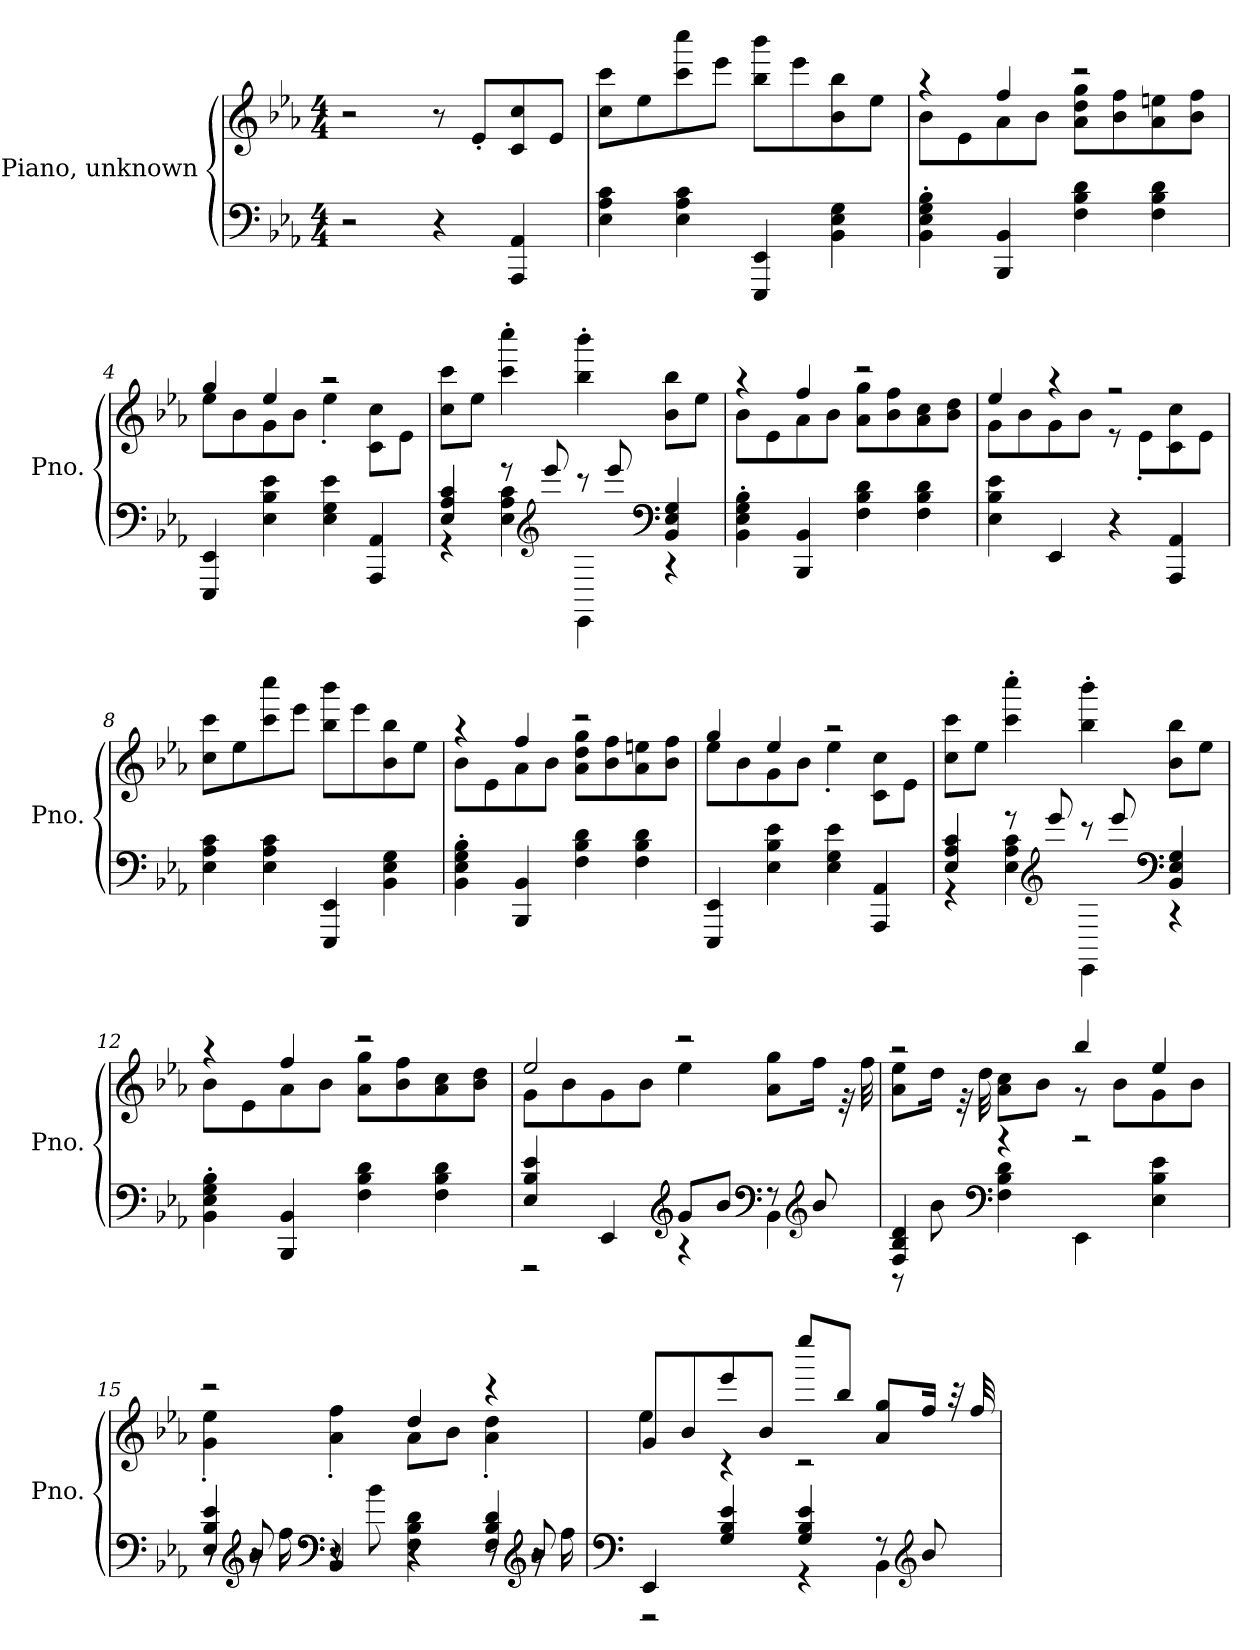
**kern	**kern
*part1	*part1
*staff2	*staff1
*I"Piano, unknown	*
*I'Pno.	*
*clefF4	*clefG2
*k[b-e-a-]	*k[b-e-a-]
*M4/4	*M4/4
*MM120	*MM120
=1	=1
2r	2r
4r	8r
.	8e-'/L
4AAA-/ 4AA-/	8c/ 8cc/
.	8e-/J
=2	=2
4E-\ 4A-\ 4c\	8cc\ 8ccc\L
.	8ee-\
4E-\ 4A-\ 4c\	8ccc\ 8cccc\
.	8eee-\J
4EEE-/ 4EE-/	8bb-\ 8bbb-\L
.	8eee-\
4BB-\ 4E-\ 4G\	8b-\ 8bb-\
.	8ee-\J
=3	=3
*	*^
4BB-\' 4E-\' 4G\' 4B-\'	4r	8b-\L
.	.	8e-\
4BBB-/ 4BB-/	4ff/	8a-\
.	.	8b-\J
4F\ 4B-\ 4d\	2r	8a-\ 8dd\ 8gg\L
.	.	8b-\ 8ff\
4F\ 4B-\ 4d\	.	8a-\ 8een\
.	.	8b-\ 8ff\J
=4	=4	=4
4EEE-/ 4EE-/	4gg/	8ee-\L
.	.	8b-\
4E-\ 4B-\ 4e-\	4ee-/	8g\
.	.	8b-\J
4E-\ 4G\ 4e-\	2r	4ee-'\
4AAA-/ 4AA-/	.	8c\ 8cc\L
.	.	8e-\J
*	*v	*v
!!LO:LB:g=z
=5	=5
*^	*
4E-/ 4A-/ 4c/	4r	8cc\ 8ccc\L
.	.	8ee-\J
8r	4E-\ 4A-\ 4c\	4ccc\' 4cccc\'
*clefG2	*	*
8eee-/	.	.
8r	4EE-\	4bb-\' 4bbb-\'
8eee-/	.	.
*clefF4	*	*
4BB-/ 4E-/ 4G/	4r	8b-\ 8bb-\L
.	.	8ee-\J
*v	*v	*
=6	=6
*	*^
4BB-\' 4E-\' 4G\' 4B-\'	4r	8b-\L
.	.	8e-\
4BBB-/ 4BB-/	4ff/	8a-\
.	.	8b-\J
4F\ 4B-\ 4d\	2r	8a-\ 8gg\L
.	.	8b-\ 8ff\
4F\ 4B-\ 4d\	.	8a-\ 8cc\
.	.	8b-\ 8dd\J
=7	=7	=7
4E-\ 4B-\ 4e-\	4ee-/	8g\L
.	.	8b-\
4EE-/	4r	8g\
.	.	8b-\J
4r	2r	8r
.	.	8e-'\L
4AAA-/ 4AA-/	.	8c\ 8cc\
.	.	8e-\J
*	*v	*v
=8	=8
4E-\ 4A-\ 4c\	8cc\ 8ccc\L
.	8ee-\
4E-\ 4A-\ 4c\	8ccc\ 8cccc\
.	8eee-\J
4EEE-/ 4EE-/	8bb-\ 8bbb-\L
.	8eee-\
4BB-\ 4E-\ 4G\	8b-\ 8bb-\
.	8ee-\J
!!LO:LB:g=z
=9	=9
*	*^
4BB-\' 4E-\' 4G\' 4B-\'	4r	8b-\L
.	.	8e-\
4BBB-/ 4BB-/	4ff/	8a-\
.	.	8b-\J
4F\ 4B-\ 4d\	2r	8a-\ 8dd\ 8gg\L
.	.	8b-\ 8ff\
4F\ 4B-\ 4d\	.	8a-\ 8een\
.	.	8b-\ 8ff\J
=10	=10	=10
4EEE-/ 4EE-/	4gg/	8ee-\L
.	.	8b-\
4E-\ 4B-\ 4e-\	4ee-/	8g\
.	.	8b-\J
4E-\ 4G\ 4e-\	2r	4ee-'\
4AAA-/ 4AA-/	.	8c\ 8cc\L
.	.	8e-\J
*	*v	*v
=11	=11
*^	*
4E-/ 4A-/ 4c/	4r	8cc\ 8ccc\L
.	.	8ee-\J
8r	4E-\ 4A-\ 4c\	4ccc\' 4cccc\'
*clefG2	*	*
8eee-/	.	.
8r	4EE-\	4bb-\' 4bbb-\'
8eee-/	.	.
*clefF4	*	*
4BB-/ 4E-/ 4G/	4r	8b-\ 8bb-\L
.	.	8ee-\J
*v	*v	*
=12	=12
*	*^
4BB-\' 4E-\' 4G\' 4B-\'	4r	8b-\L
.	.	8e-\
4BBB-/ 4BB-/	4ff/	8a-\
.	.	8b-\J
4F\ 4B-\ 4d\	2r	8a-\ 8gg\L
.	.	8b-\ 8ff\
4F\ 4B-\ 4d\	.	8a-\ 8cc\
.	.	8b-\ 8dd\J
!!LO:LB:g=z	!!
=13	=13	=13
*^	*	*
4E-/ 4B-/ 4e-/	2r	2ee-/	8g\L
.	.	.	8b-\
4EE-/	.	.	8g\
.	.	.	8b-\J
*clefG2	*	*	*
8g/L	4r	2r	4ee-\
8b-/J	.	.	.
*clefF4	*	*	*
8r	4BB-\	.	8a-\ 8gg\L
*clefG2	*	*	*
8b-/	.	.	16ff\Jk
.	.	.	32r
.	.	.	32ff\
=14	=14	=14	=14
4F/ 4B-/ 4d/	8r	2r	8a-\ 8ee-\L
.	8b-\	.	16dd\Jk
.	.	.	32r
.	.	.	32dd\
*clefF4	*	*	*
4r	4F\ 4B-\ 4d\	.	8a-\ 8cc\L
.	.	.	8b-\J
2r	4EE-\	4bb-/	8r
.	.	.	8b-\L
.	4E-\ 4B-\ 4e-\	4ee-/	8g\
.	.	.	8b-\J
=15	=15	=15	=15
*	*^	*	*
8r	8r	4E-/ 4B-/ 4e-/	2r	4g\' 4ee-\'
*clefG2	*	*	*	*
8b-/	16r	.	.	.
.	16ff\	.	.	.
*clefF4	*	*	*	*
4r	8r	4BB-/	.	4a-\' 4ff\'
.	8b-\	.	.	.
4r	4F\ 4B-\ 4d\	4r	4dd/	8a-\L
.	.	.	.	8b-\J
8r	8r	4F/ 4B-/ 4d/	4r	4a-\' 4dd\'
*clefG2	*	*	*	*
8b-/	16r	.	.	.
.	16ff\	.	.	.
*v	*v	*v	*	*
!!LO:LB:g=z	!!
=16	=16	=16
*clefF4	*	*
*^	*	*
4EE-/	2r	8g/L	4ee-\
.	.	8b-/	.
4G/ 4B-/ 4e-/	.	8eee-/	4r
.	.	8b-/J	.
4G/ 4B-/ 4e-/	4r	8eeee-/L	2r
.	.	8bb-/J	.
8r	4BB-\	8a-/ 8gg/L	.
*clefG2	*	*	*
8b-/	.	16ff/Jk	.
.	.	32r	.
.	.	32ff/	.
*v	*v	*	*
*	*v	*v
=	=
*-	*-
